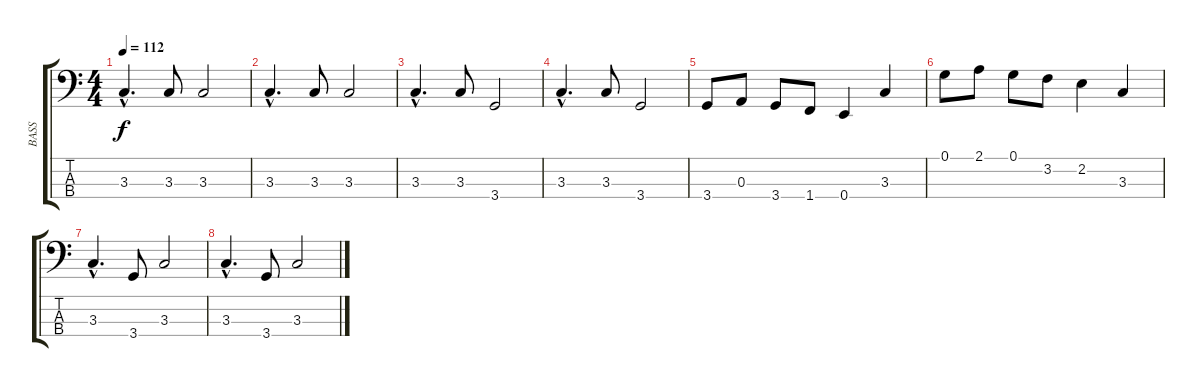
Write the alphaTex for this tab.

\track ("BASS" "BASS") {instrument acousticguitarsteel}
\staff {score tabs}
\tuning (G2 D2 A1 E1) {hide}
\ts (4 4)
\tempo 112
\clef f4
\ks c
3.3{hac}.4{d dy f instrument acousticguitarsteel} 3.3.8 3.3.2 |
3.3{hac}.4{d} 3.3.8 3.3.2 |
3.3{hac}.4{d} 3.3.8 3.4.2 |
3.3{hac}.4{d} 3.3.8 3.4.2 |
3.4.8 0.3.8 3.4.8 1.4.8 0.4.4 3.3.4 |
0.1.8 2.1.8 0.1.8 3.2.8 2.2.4 3.3.4 |
3.3{hac}.4{d} 3.4.8 3.3.2 |
3.3{hac}.4{d} 3.4.8 3.3.2
